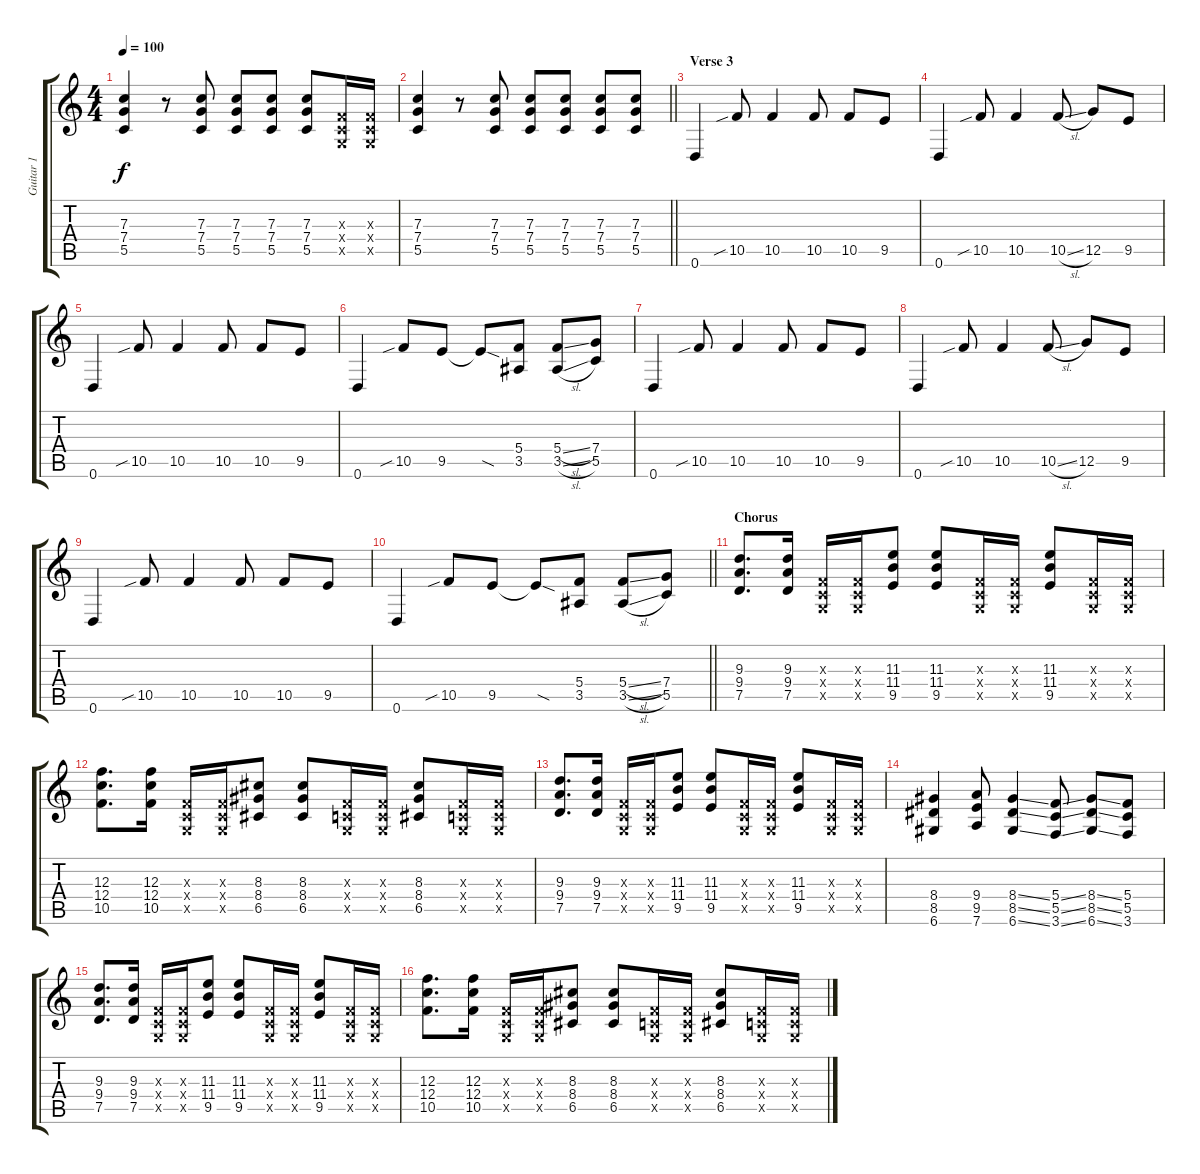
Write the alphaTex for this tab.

\track ("Guitar 1" "Guitar 1") {instrument distortionguitar}
\staff {score tabs}
\tuning (D4 A3 F3 C3 G2 D2) {hide}
\ts (4 4)
\tempo 100
\clef g2
\ks c
(7.3 7.4 5.5).4{dy f} r.8 (7.3 7.4 5.5).8 (7.3 7.4 5.5).8 (7.3 7.4 5.5).8 (7.3 7.4 5.5).8 (0.3{x} 0.4{x} 0.5{x}).16 (0.3{x} 0.4{x} 0.5{x}).16 |
\barLineRight lightlight
(7.3 7.4 5.5).4 r.8 (7.3 7.4 5.5).8 (7.3 7.4 5.5).8 (7.3 7.4 5.5).8 (7.3 7.4 5.5).8 (7.3 7.4 5.5).8 |
\section ("" "Verse 3")
0.6.4 10.5{sib}.8 10.5.4 10.5.8 10.5.8 9.5.8 |
0.6.4 10.5{sib}.8 10.5.4 10.5{sl}.8 12.5.8 9.5.8 |
0.6.4 10.5{sib}.8 10.5.4 10.5.8 10.5.8 9.5.8 |
0.6.4 10.5{sib}.8 9.5.8 9.5{sod t}.8 (5.4 3.5).8 (5.4{sl} 3.5{sl}).8 (7.4 5.5).8 |
0.6.4 10.5{sib}.8 10.5.4 10.5.8 10.5.8 9.5.8 |
0.6.4 10.5{sib}.8 10.5.4 10.5{sl}.8 12.5.8 9.5.8 |
0.6.4 10.5{sib}.8 10.5.4 10.5.8 10.5.8 9.5.8 |
\barLineRight lightlight
0.6.4 10.5{sib}.8 9.5.8 9.5{sod t}.8 (5.4 3.5).8 (5.4{sl} 3.5{sl}).8 (7.4 5.5).8 |
\section ("" "Chorus")
(9.3 9.4 7.5).8{d} (9.3 9.4 7.5).16 (0.3{x} 0.4{x} 0.5{x}).16 (0.3{x} 0.4{x} 0.5{x}).16 (11.3 11.4 9.5).8 (11.3 11.4 9.5).8 (0.3{x} 0.4{x} 0.5{x}).16 (0.3{x} 0.4{x} 0.5{x}).16 (11.3 11.4 9.5).8 (0.3{x} 0.4{x} 0.5{x}).16 (0.3{x} 0.4{x} 0.5{x}).16 |
(12.3 12.4 10.5).8{d} (12.3 12.4 10.5).16 (0.3{x} 0.4{x} 0.5{x}).16 (0.3{x} 0.4{x} 0.5{x}).16 (8.3 8.4 6.5).8 (8.3 8.4 6.5).8 (0.3{x} 0.4{x} 0.5{x}).16 (0.3{x} 0.4{x} 0.5{x}).16 (8.3 8.4 6.5).8 (0.3{x} 0.4{x} 0.5{x}).16 (0.3{x} 0.4{x} 0.5{x}).16 |
(9.3 9.4 7.5).8{d} (9.3 9.4 7.5).16 (0.3{x} 0.4{x} 0.5{x}).16 (0.3{x} 0.4{x} 0.5{x}).16 (11.3 11.4 9.5).8 (11.3 11.4 9.5).8 (0.3{x} 0.4{x} 0.5{x}).16 (0.3{x} 0.4{x} 0.5{x}).16 (11.3 11.4 9.5).8 (0.3{x} 0.4{x} 0.5{x}).16 (0.3{x} 0.4{x} 0.5{x}).16 |
(8.4 8.5 6.6).4 (9.4 9.5 7.6).8 (8.4{ss} 8.5{ss} 6.6{ss}).4 (5.4{ss} 5.5{ss} 3.6{ss}).8 (8.4{ss} 8.5{ss} 6.6{ss}).8 (5.4 5.5 3.6).8 |
(9.3 9.4 7.5).8{d} (9.3 9.4 7.5).16 (0.3{x} 0.4{x} 0.5{x}).16 (0.3{x} 0.4{x} 0.5{x}).16 (11.3 11.4 9.5).8 (11.3 11.4 9.5).8 (0.3{x} 0.4{x} 0.5{x}).16 (0.3{x} 0.4{x} 0.5{x}).16 (11.3 11.4 9.5).8 (0.3{x} 0.4{x} 0.5{x}).16 (0.3{x} 0.4{x} 0.5{x}).16 |
(12.3 12.4 10.5).8{d} (12.3 12.4 10.5).16 (0.3{x} 0.4{x} 0.5{x}).16 (0.3{x} 0.4{x} 0.5{x}).16 (8.3 8.4 6.5).8 (8.3 8.4 6.5).8 (0.3{x} 0.4{x} 0.5{x}).16 (0.3{x} 0.4{x} 0.5{x}).16 (8.3 8.4 6.5).8 (0.3{x} 0.4{x} 0.5{x}).16 (0.3{x} 0.4{x} 0.5{x}).16
